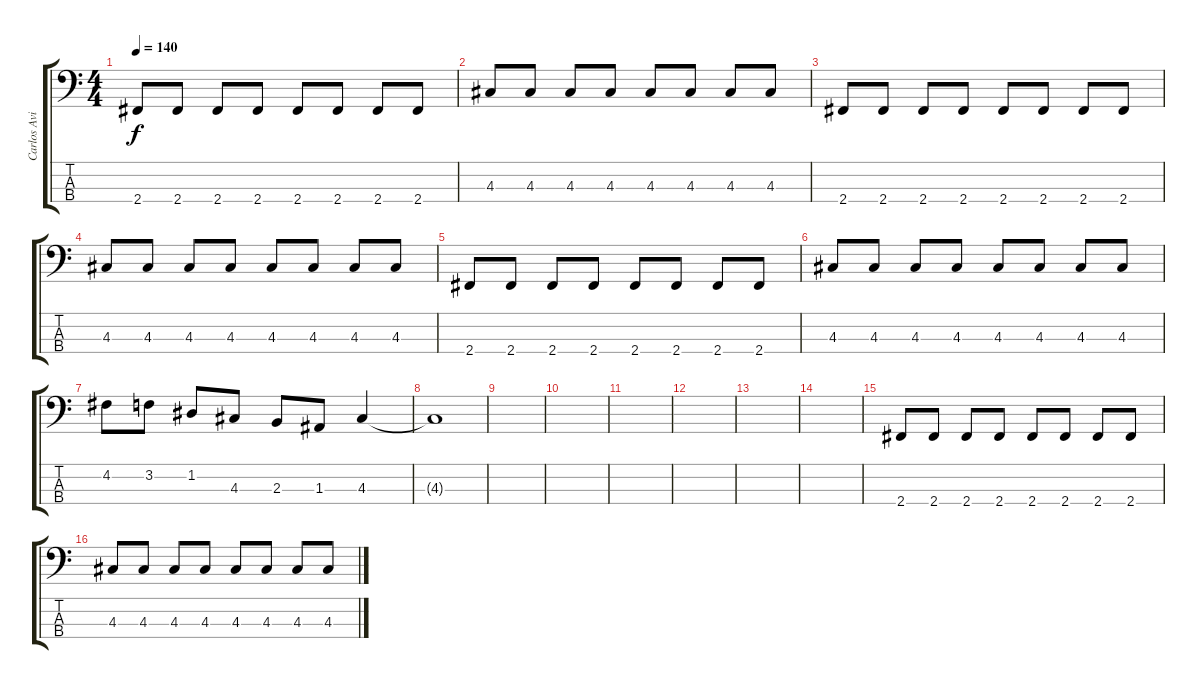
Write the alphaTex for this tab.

\track ("Carlos Avilez" "Carlos Avi") {instrument electricbassfinger}
\staff {score tabs}
\tuning (G2 D2 A1 E1) {hide}
\ts (4 4)
\tempo 140
\clef f4
\ks c
2.4.8{dy f} 2.4.8 2.4.8 2.4.8 2.4.8 2.4.8 2.4.8 2.4.8 |
4.3.8 4.3.8 4.3.8 4.3.8 4.3.8 4.3.8 4.3.8 4.3.8 |
2.4.8 2.4.8 2.4.8 2.4.8 2.4.8 2.4.8 2.4.8 2.4.8 |
4.3.8 4.3.8 4.3.8 4.3.8 4.3.8 4.3.8 4.3.8 4.3.8 |
2.4.8 2.4.8 2.4.8 2.4.8 2.4.8 2.4.8 2.4.8 2.4.8 |
4.3.8 4.3.8 4.3.8 4.3.8 4.3.8 4.3.8 4.3.8 4.3.8 |
4.2.8 3.2.8 1.2.8 4.3.8 2.3.8 1.3.8 4.3.4 |
4.3{t}.1 |
|
|
|
|
|
|
2.4.8 2.4.8 2.4.8 2.4.8 2.4.8 2.4.8 2.4.8 2.4.8 |
4.3.8 4.3.8 4.3.8 4.3.8 4.3.8 4.3.8 4.3.8 4.3.8
